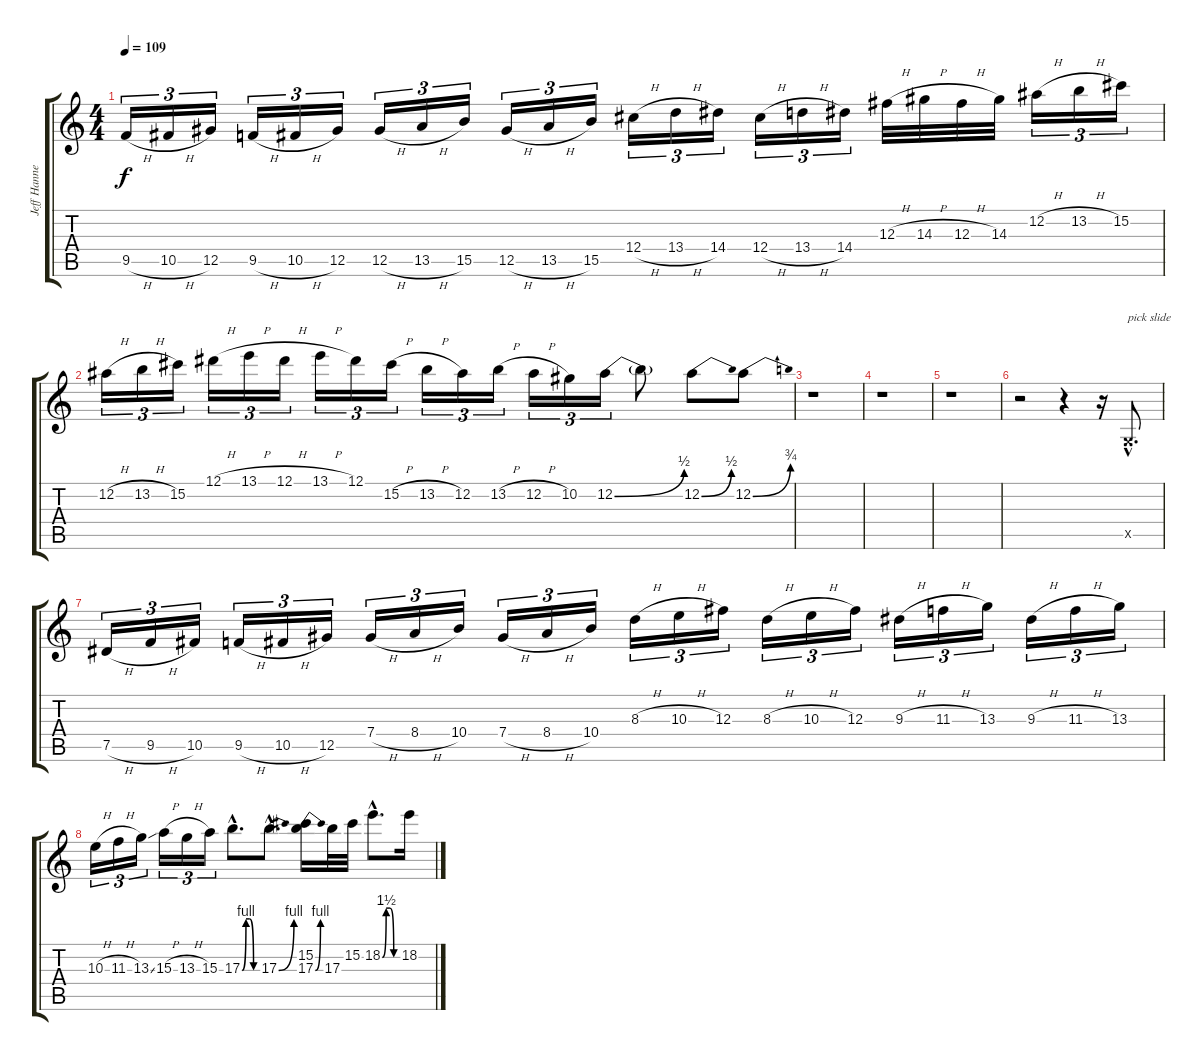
\track ("Jeff Hanneman Solo" "Jeff Hanne") {instrument distortionguitar}
\staff {score tabs}
\tuning (Eb4 Bb3 Gb3 Db3 Ab2 Eb2) {hide}
\ts (4 4)
\tempo 109
\clef g2
\ks c
9.5{h}.16{tu (3 2) dy f} 10.5{h}.16{tu (3 2)} 12.5.16{tu (3 2)} 9.5{h}.16{tu (3 2)} 10.5{h}.16{tu (3 2)} 12.5.16{tu (3 2)} 12.5{h}.16{tu (3 2)} 13.5{h}.16{tu (3 2)} 15.5.16{tu (3 2)} 12.5{h}.16{tu (3 2)} 13.5{h}.16{tu (3 2)} 15.5.16{tu (3 2)} 12.4{h}.16{tu (3 2)} 13.4{h}.16{tu (3 2)} 14.4.16{tu (3 2)} 12.4{h}.16{tu (3 2)} 13.4{h}.16{tu (3 2)} 14.4.16{tu (3 2)} 12.3{h}.32 14.3{h}.32 12.3{h}.32 14.3.32 12.2{h}.16{tu (3 2)} 13.2{h}.16{tu (3 2)} 15.2.16{tu (3 2)} |
12.2{h}.16{tu (3 2)} 13.2{h}.16{tu (3 2)} 15.2.16{tu (3 2)} 12.1{h}.16{tu (3 2)} 13.1{h}.16{tu (3 2)} 12.1{h}.16{tu (3 2)} 13.1{h}.16{tu (3 2)} 12.1.16{tu (3 2)} 15.2{h}.16{tu (3 2)} 13.2{h}.16{tu (3 2)} 12.2.16{tu (3 2)} 13.2{h}.16{tu (3 2)} 12.2{h}.16{tu (3 2)} 10.2.16{tu (3 2)} 12.2{be (bend 0 0 60 2)}.16{tu (3 2)} 12.2{t}.8 12.2{be (bend 0 0 60 2)}.8 12.2{be (bend 0 0 60 3)}.8 |
r.1 |
r.1 |
r.1 |
r.2 r.4 r.16 -1.5{hac x}.8{d txt "pick slide"} |
7.5{h}.16{tu (3 2)} 9.5{h}.16{tu (3 2)} 10.5.16{tu (3 2)} 9.5{h}.16{tu (3 2)} 10.5{h}.16{tu (3 2)} 12.5.16{tu (3 2)} 7.4{h}.16{tu (3 2)} 8.4{h}.16{tu (3 2)} 10.4.16{tu (3 2)} 7.4{h}.16{tu (3 2)} 8.4{h}.16{tu (3 2)} 10.4.16{tu (3 2)} 8.3{h}.16{tu (3 2)} 10.3{h}.16{tu (3 2)} 12.3.16{tu (3 2)} 8.3{h}.16{tu (3 2)} 10.3{h}.16{tu (3 2)} 12.3.16{tu (3 2)} 9.3{h}.16{tu (3 2)} 11.3{h}.16{tu (3 2)} 13.3.16{tu (3 2)} 9.3{h}.16{tu (3 2)} 11.3{h}.16{tu (3 2)} 13.3.16{tu (3 2)} |
10.3{h}.16{tu (3 2)} 11.3{h}.16{tu (3 2)} 13.3{ss}.16{tu (3 2)} 15.3{h}.16{tu (3 2)} 13.3{h}.16{tu (3 2)} 15.3.16{tu (3 2)} 17.3{be (custom 0 0 15 4 30 4 45 0 60 0) hac}.8{d} 17.3{be (bend 0 0 60 4) hac}.8{d} (15.2 17.3{be (bend 0 0 60 4)}).16 17.3.32 15.2.32 18.2{be (custom 0 0 15 6 30 6 45 0 60 0) hac}.8{d} 18.2.16
